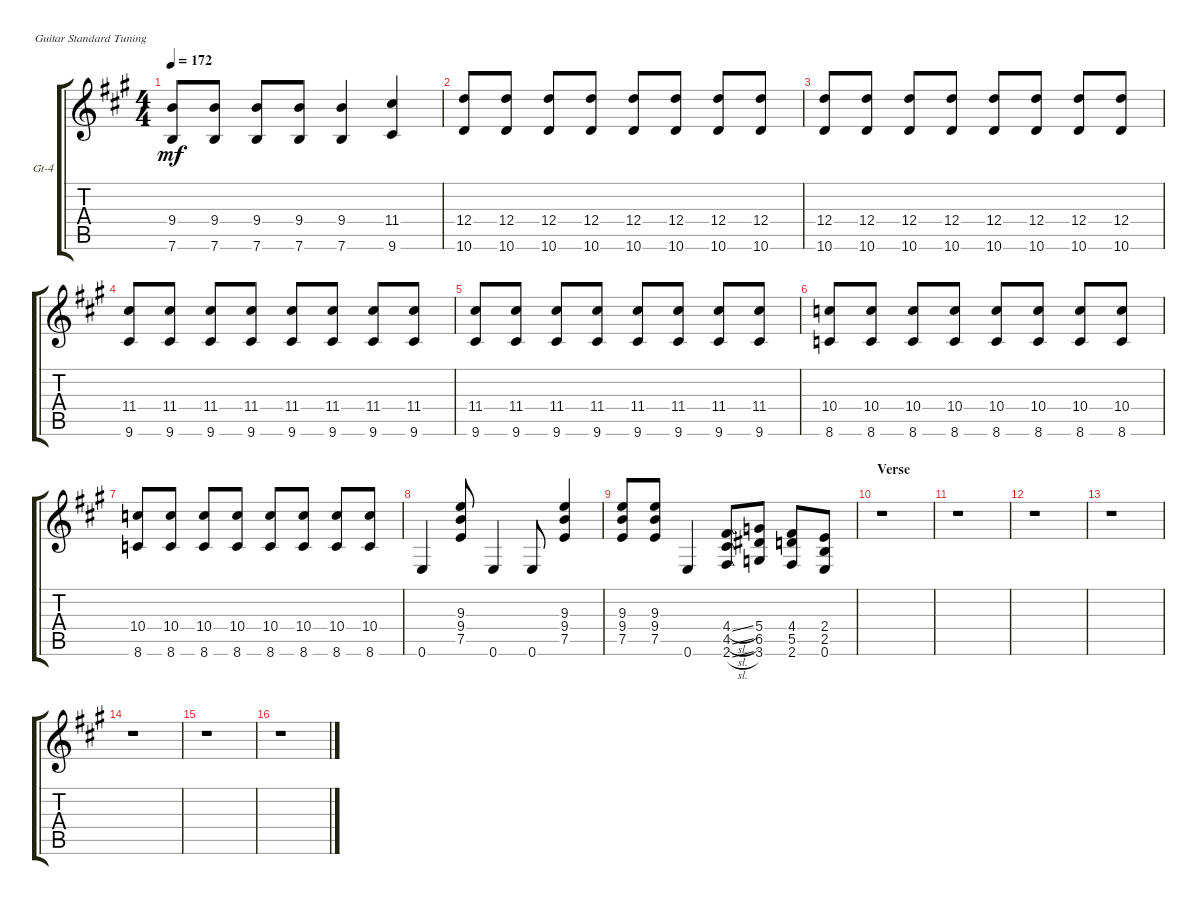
\defaultSystemsLayout 4
\bracketExtendMode groupsimilarinstruments
\firstSystemTrackNameOrientation horizontal
\otherSystemsTrackNameOrientation horizontal
\track ("Guitar 4" "Gt-4") {instrument distortionguitar}
\staff {score tabs}
\tuning (E4 B3 G3 D3 A2 E2)
\ts (4 4)
\tempo 172
\clef g2
\scale
0.333333
\ks a
(7.6 9.4).8{dy mf} (7.6 9.4).8 (7.6 9.4).8 (7.6 9.4).8 (7.6 9.4).4 (11.4 9.6).4 |
\scale
0.333333 (10.6 12.4).8 (10.6 12.4).8 (10.6 12.4).8 (10.6 12.4).8 (10.6 12.4).8 (10.6 12.4).8 (10.6 12.4).8 (10.6 12.4).8 |
\scale
0.333333 (10.6 12.4).8 (10.6 12.4).8 (10.6 12.4).8 (10.6 12.4).8 (10.6 12.4).8 (10.6 12.4).8 (10.6 12.4).8 (10.6 12.4).8 |
\scale
0.333333 (9.6 11.4).8 (9.6 11.4).8 (9.6 11.4).8 (9.6 11.4).8 (9.6 11.4).8 (9.6 11.4).8 (9.6 11.4).8 (9.6 11.4).8 |
\scale
0.333333 (9.6 11.4).8 (9.6 11.4).8 (9.6 11.4).8 (9.6 11.4).8 (9.6 11.4).8 (9.6 11.4).8 (9.6 11.4).8 (9.6 11.4).8 |
\scale
0.333333 (8.6 10.4).8 (8.6 10.4).8 (8.6 10.4).8 (8.6 10.4).8 (8.6 10.4).8 (8.6 10.4).8 (8.6 10.4).8 (8.6 10.4).8 |
\scale
0.333333 (8.6 10.4).8 (8.6 10.4).8 (8.6 10.4).8 (8.6 10.4).8 (8.6 10.4).8 (8.6 10.4).8 (8.6 10.4).8 (8.6 10.4).8 |
\scale
0.333333 0.6.4 (7.5 9.4 9.3).8 0.6.4 0.6.8 (7.5 9.4 9.3).4 |
\scale
0.333333 (7.5 9.4 9.3).8 (7.5 9.4 9.3).8 0.6.4 (2.6{sl} 4.5{sl} 4.4{sl}).8 (3.6 6.5 5.4).8 (2.6 5.5 4.4).8 (0.6 2.4 2.5).8 |
\section ("" "Verse")
\scale
0.333333 r.1 |
\scale
0.333333 r.1 |
\scale
0.333333 r.1 |
\scale
0.333333 r.1 |
\scale
0.333333 r.1 |
\scale
0.333333 r.1 |
\scale
0.333333 r.1
